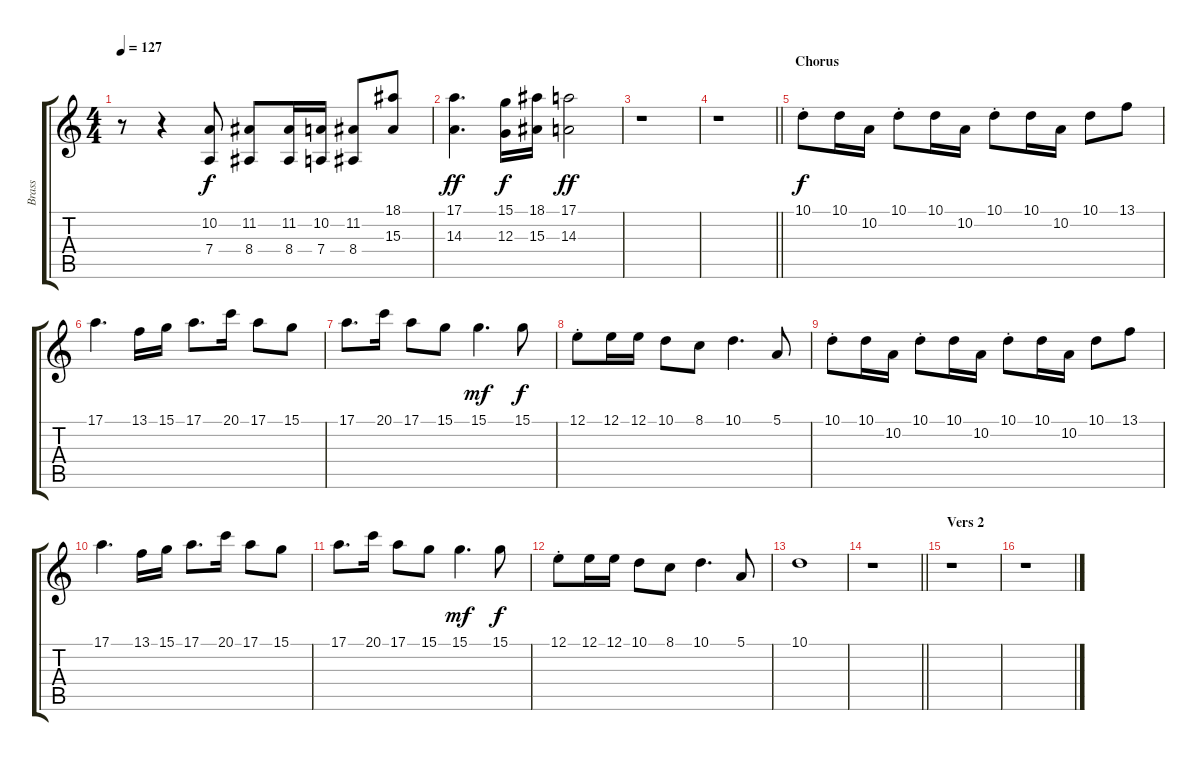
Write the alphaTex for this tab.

\track ("Brass" "Brass") {instrument brasssection}
\staff {score tabs}
\tuning (E4 B3 G3 D3 A2 E2) {hide}
\ts (4 4)
\tempo 127
\clef g2
\ks c
r.8{dy f} r.4{volume 13} (10.2 7.4).8 (11.2 8.4).8 (11.2 8.4).16 (10.2 7.4).16 (11.2 8.4).8 (18.1 15.3).8 |
(17.1 14.3).4{d dy ff} (15.1 12.3).16{dy f} (18.1 15.3).16 (17.1 14.3).2{dy ff} |
r.1 |
\barLineRight lightlight
r.1 |
\section ("" "Chorus")
10.1{st}.8{dy f} 10.1.16 10.2.16 10.1{st}.8 10.1.16 10.2.16 10.1{st}.8 10.1.16 10.2.16 10.1.8 13.1.8 |
17.1.4{d} 13.1.16 15.1.16 17.1.8{d} 20.1.16 17.1.8 15.1.8 |
17.1.8{d} 20.1.16 17.1.8 15.1.8 15.1.4{d dy mf} 15.1.8{dy f} |
12.1{st}.8 12.1.16 12.1.16 10.1.8 8.1.8 10.1.4{d} 5.1.8 |
10.1{st}.8 10.1.16 10.2.16 10.1{st}.8 10.1.16 10.2.16 10.1{st}.8 10.1.16 10.2.16 10.1.8 13.1.8 |
17.1.4{d} 13.1.16 15.1.16 17.1.8{d} 20.1.16 17.1.8 15.1.8 |
17.1.8{d} 20.1.16 17.1.8 15.1.8 15.1.4{d dy mf} 15.1.8{dy f} |
12.1{st}.8 12.1.16 12.1.16 10.1.8 8.1.8 10.1.4{d} 5.1.8 |
10.1.1{volume 2} |
\barLineRight lightlight
r.1 |
\section ("" "Vers 2")
r.1 |
r.1
